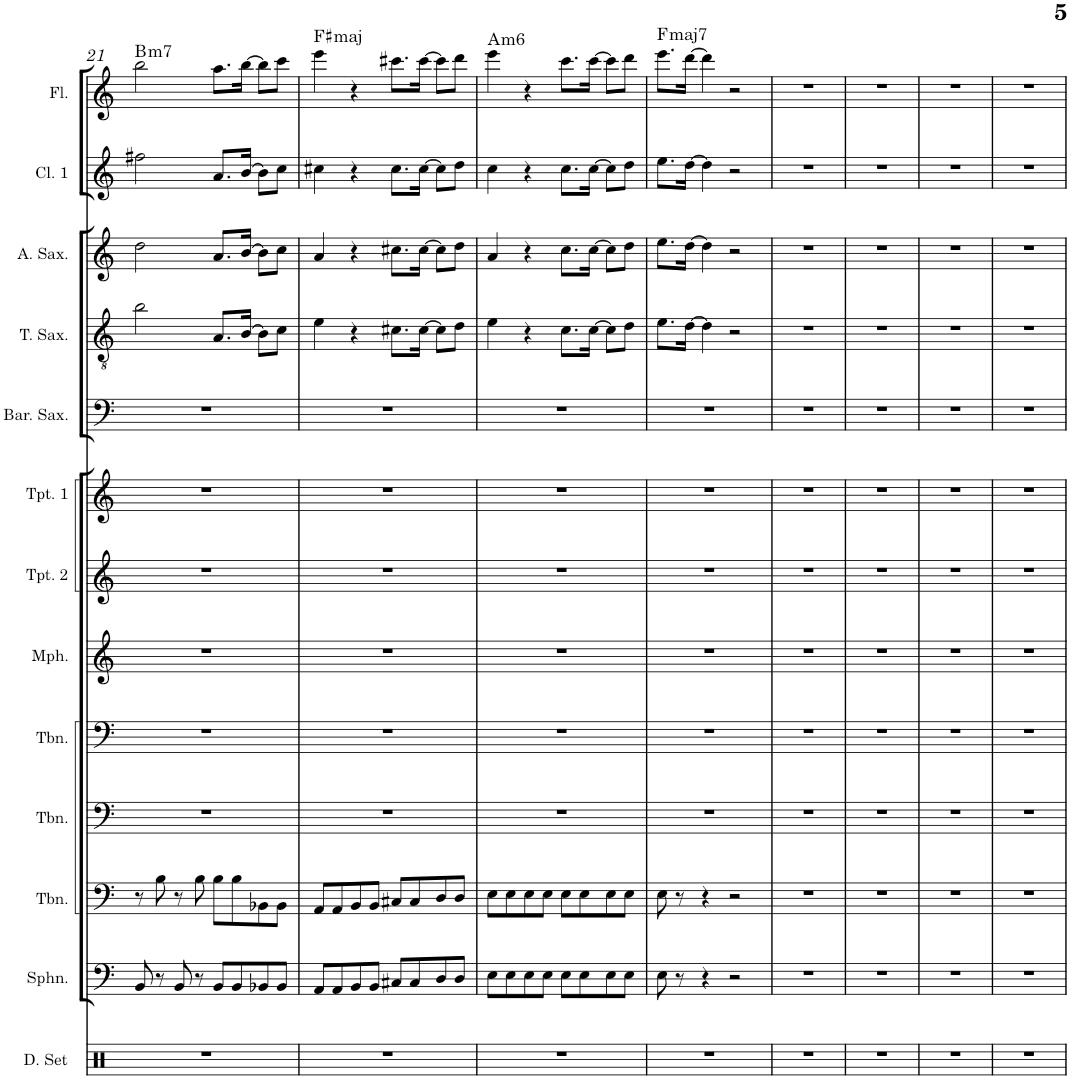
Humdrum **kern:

**kern	**kern	**kern	**kern	**kern	**kern	**kern	**kern	**kern	**kern	**kern	**kern	**kern	**harte
*part13	*part12	*part11	*part10	*part9	*part8	*part7	*part6	*part5	*part4	*part3	*part2	*part1	*part1
*staff13	*staff12	*staff11	*staff10	*staff9	*staff8	*staff7	*staff6	*staff5	*staff4	*staff3	*staff2	*staff1	*
*I"Drumset	*I"Sousaphone	*I"Trombone	*I"Trombone	*I"Trombone	*I"Mellophone	*I"Trumpet 2	*I"Trumpet 1	*I"Baritone Sax	*I"Tenor Sax	*I"Alto Sax	*I"Clarinet 1	*I"Flute	*
*I'D. Set	*I'Sphn.	*I'Tbn.	*I'Tbn.	*I'Tbn.	*I'Mph.	*I'Tpt. 2	*I'Tpt. 1	*I'Bar. Sax.	*I'T. Sax.	*I'A. Sax.	*I'Cl. 1	*I'Fl.	*
!!LO:PB:g=z
*clefX	*clefF4	*clefF4	*clefF4	*clefF4	*clefG2	*clefG2	*clefG2	*clefF4	*clefGv2	*clefG2	*clefG2	*clefG2	*
*	*	*	*	*	*ITrd4c7	*ITrd1c2	*ITrd1c2	*ITrd12c21	*ITrd8c14	*ITrd5c9	*ITrd1c2	*	*
*k[]	*k[]	*k[]	*k[]	*k[]	*k[]	*k[]	*k[]	*k[]	*k[]	*k[]	*k[]	*k[]	*
*M4/4	*M4/4	*M4/4	*M4/4	*M4/4	*M4/4	*M4/4	*M4/4	*M4/4	*M4/4	*M4/4	*M4/4	*M4/4	*
=21	=21	=21	=21	=21	=21	=21	=21	=21	=21	=21	=21	=21	=21
!	!	!	!	!	!	!	!	!	!	!	!	!	!LO:H:kt=m7
1r	8BB/	8r	1r	1r	1r	1r	1r	1r	2b\	2dd\	2ff#X\	2bb\	B:min7
.	8r	8B\	.	.	.	.	.	.	.	.	.	.	.
.	8BB/	8r	.	.	.	.	.	.	.	.	.	.	.
.	8r	8B\	.	.	.	.	.	.	.	.	.	.	.
.	8BB/L	8B\L	.	.	.	.	.	.	8.A/L	8.a/L	8.a/L	8.aa\L	.
.	8BB/	8B\	.	.	.	.	.	.	.	.	.	.	.
.	.	.	.	.	.	.	.	.	[16B/Jk	[16b/Jk	[16b/Jk	[16bb\Jk	.
.	8BB-X/	8BB-X\	.	.	.	.	.	.	8B\L]	8b\L]	8b\L]	8bb\L]	.
.	8BB-/J	8BB-\J	.	.	.	.	.	.	8c\J	8cc\J	8cc\J	8ccc\J	.
=22	=22	=22	=22	=22	=22	=22	=22	=22	=22	=22	=22	=22	=22
!	!	!	!	!	!	!	!	!	!	!	!	!	!LO:H:kt=maj
1r	8AA/L	8AA/L	1r	1r	1r	1r	1r	1r	4e\	4a/	4cc#X\	4eee\	F#:maj
.	8AA/	8AA/	.	.	.	.	.	.	.	.	.	.	.
.	8BB/	8BB/	.	.	.	.	.	.	4r	4r	4r	4r	.
.	8BB/J	8BB/J	.	.	.	.	.	.	.	.	.	.	.
.	8C#X/L	8C#X/L	.	.	.	.	.	.	8.c#X\L	8.cc#X\L	8.cc#\L	8.ccc#X\L	.
.	8C#/	8C#/	.	.	.	.	.	.	.	.	.	.	.
.	.	.	.	.	.	.	.	.	[16c#\Jk	[16cc#\Jk	[16cc#\Jk	[16ccc#\Jk	.
.	8D/	8D/	.	.	.	.	.	.	8c#\L]	8cc#\L]	8cc#\L]	8ccc#\L]	.
.	8D/J	8D/J	.	.	.	.	.	.	8d\J	8dd\J	8dd\J	8ddd\J	.
=23	=23	=23	=23	=23	=23	=23	=23	=23	=23	=23	=23	=23	=23
!	!	!	!	!	!	!	!	!	!	!	!	!	!LO:H:kt=m6
1r	8E\L	8E\L	1r	1r	1r	1r	1r	1r	4e\	4a/	4cc\	4eee\	A:min6
.	8E\	8E\	.	.	.	.	.	.	.	.	.	.	.
.	8E\	8E\	.	.	.	.	.	.	4r	4r	4r	4r	.
.	8E\J	8E\J	.	.	.	.	.	.	.	.	.	.	.
.	8E\L	8E\L	.	.	.	.	.	.	8.c\L	8.cc\L	8.cc\L	8.ccc\L	.
.	8E\	8E\	.	.	.	.	.	.	.	.	.	.	.
.	.	.	.	.	.	.	.	.	[16c\Jk	[16cc\Jk	[16cc\Jk	[16ccc\Jk	.
.	8E\	8E\	.	.	.	.	.	.	8c\L]	8cc\L]	8cc\L]	8ccc\L]	.
.	8E\J	8E\J	.	.	.	.	.	.	8d\J	8dd\J	8dd\J	8ddd\J	.
=24	=24	=24	=24	=24	=24	=24	=24	=24	=24	=24	=24	=24	=24
!	!	!	!	!	!	!	!	!	!	!	!	!	!LO:H:kt=maj7
1r	8E\	8E\	1r	1r	1r	1r	1r	1r	8.e\L	8.ee\L	8.ee\L	8.eee\L	F:maj7
.	8r	8r	.	.	.	.	.	.	.	.	.	.	.
.	.	.	.	.	.	.	.	.	[16d\Jk	[16dd\Jk	[16dd\Jk	[16ddd\Jk	.
.	4r	4r	.	.	.	.	.	.	4d\]	4dd\]	4dd\]	4ddd\]	.
.	2r	2r	.	.	.	.	.	.	2r	2r	2r	2r	.
=25	=25	=25	=25	=25	=25	=25	=25	=25	=25	=25	=25	=25	=25
1r	1r	1r	1r	1r	1r	1r	1r	1r	1r	1r	1r	1r	.
=26	=26	=26	=26	=26	=26	=26	=26	=26	=26	=26	=26	=26	=26
1r	1r	1r	1r	1r	1r	1r	1r	1r	1r	1r	1r	1r	.
=27	=27	=27	=27	=27	=27	=27	=27	=27	=27	=27	=27	=27	=27
1r	1r	1r	1r	1r	1r	1r	1r	1r	1r	1r	1r	1r	.
=28	=28	=28	=28	=28	=28	=28	=28	=28	=28	=28	=28	=28	=28
1r	1r	1r	1r	1r	1r	1r	1r	1r	1r	1r	1r	1r	.
=	=	=	=	=	=	=	=	=	=	=	=	=	=
*-	*-	*-	*-	*-	*-	*-	*-	*-	*-	*-	*-	*-	*-
